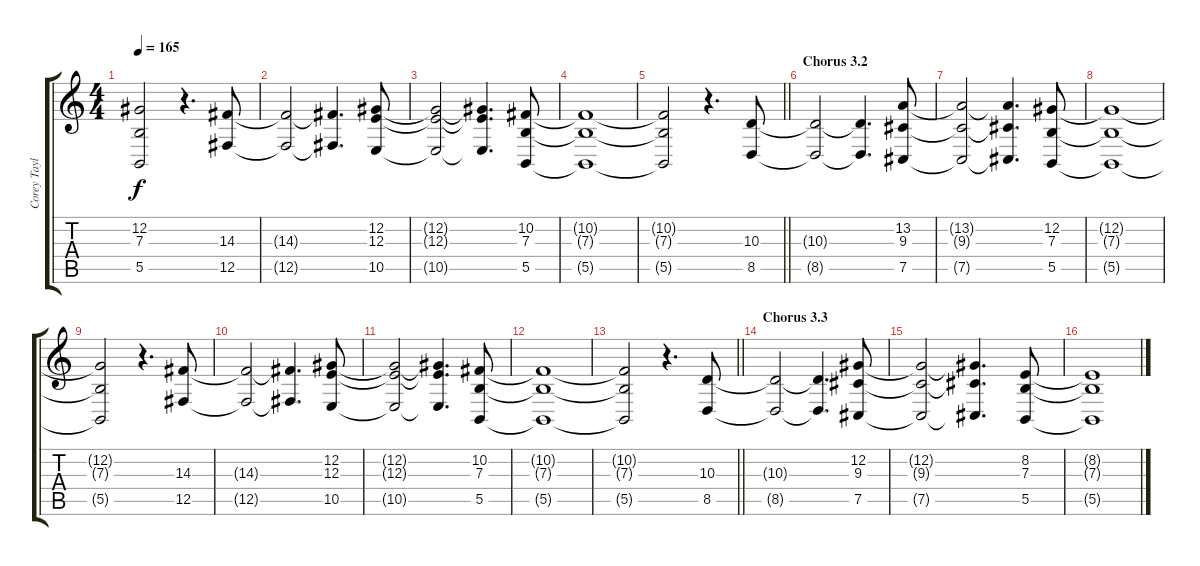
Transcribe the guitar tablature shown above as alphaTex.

\track ("Corey Taylor (Background Vocals)" "Corey Tayl") {instrument choiraahs}
\staff {score tabs}
\tuning (Db5 Ab3 E3 B2 Gb2 B1) {hide}
\ts (4 4)
\tempo 165
\clef g2
\ks c
(12.2{t} 7.3{t} 5.5{t}).2{dy f} r.4{d} (14.3 12.5).8 |
(14.3{t} 12.5{t}).2 (14.3{t} 12.5{t}).4{d} (12.2 12.3 10.5).8 |
(12.2{t} 12.3{t} 10.5{t}).2 (12.2{t} 12.3{t} 10.5{t}).4{d} (10.2 7.3 5.5).8 |
(10.2{t} 7.3{t} 5.5{t}).1 |
\barLineRight lightlight
(10.2{t} 7.3{t} 5.5{t}).2 r.4{d} (10.3 8.5).8 |
\section ("" "Chorus 3.2")
(10.3{t} 8.5{t}).2 (10.3{t} 8.5{t}).4{d} (13.2 9.3 7.5).8 |
(13.2{t} 9.3{t} 7.5{t}).2 (13.2{t} 9.3{t} 7.5{t}).4{d} (12.2 7.3 5.5).8 |
(12.2{t} 7.3{t} 5.5{t}).1 |
(12.2{t} 7.3{t} 5.5{t}).2 r.4{d} (14.3 12.5).8 |
(14.3{t} 12.5{t}).2 (14.3{t} 12.5{t}).4{d} (12.2 12.3 10.5).8 |
(12.2{t} 12.3{t} 10.5{t}).2 (12.2{t} 12.3{t} 10.5{t}).4{d} (10.2 7.3 5.5).8 |
(10.2{t} 7.3{t} 5.5{t}).1 |
\barLineRight lightlight
(10.2{t} 7.3{t} 5.5{t}).2 r.4{d} (10.3 8.5).8 |
\section ("" "Chorus 3.3")
(10.3{t} 8.5{t}).2 (10.3{t} 8.5{t}).4{d} (12.2 9.3 7.5).8 |
(12.2{t} 9.3{t} 7.5{t}).2 (12.2{t} 9.3{t} 7.5{t}).4{d} (8.2 7.3 5.5).8 |
(8.2{t} 7.3{t} 5.5{t}).1
